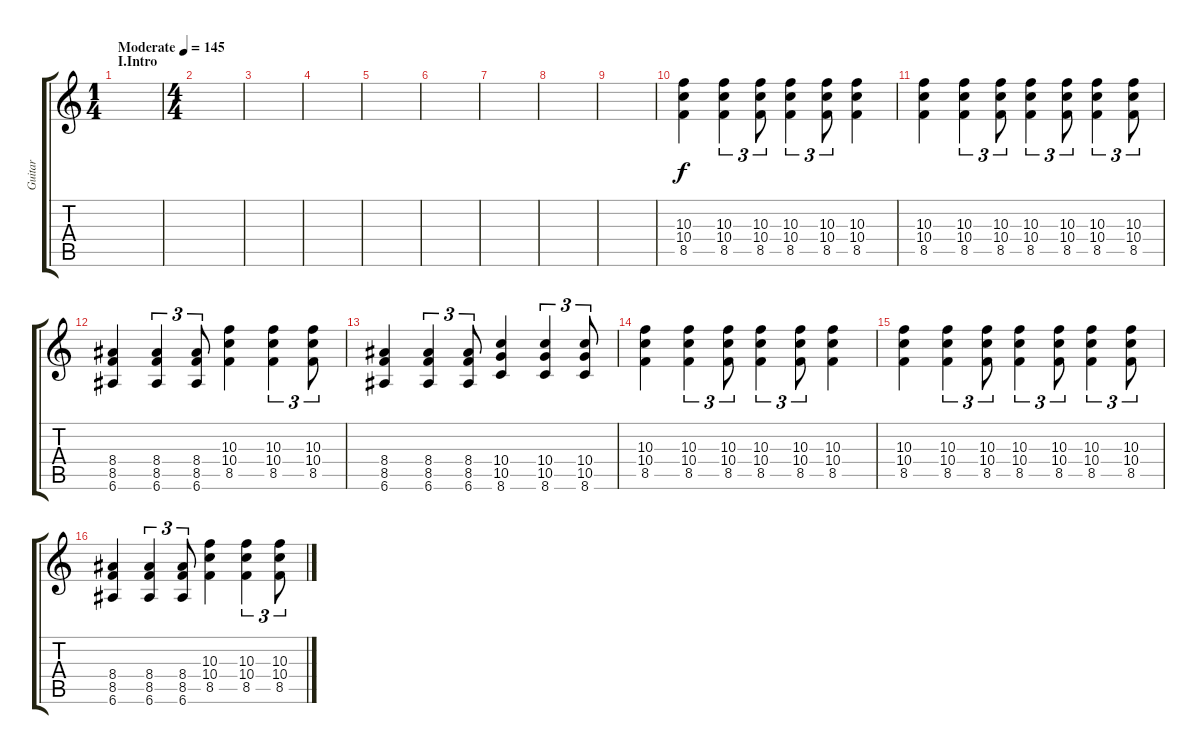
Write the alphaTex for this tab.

\track ("Guitar" "Guitar") {instrument distortionguitar}
\staff {score tabs}
\tuning (E4 B3 G3 D3 A2 E2) {hide}
\ts (1 4)
\section ("" "I.Intro")
\tempo (145 "Moderate")
\clef g2
\ks c
|
\ts (4 4)
|
|
|
|
|
|
|
|
(10.3 10.4 8.5).4 (10.3 10.4 8.5).4{tu (3 2)} (10.3 10.4 8.5).8{tu (3 2)} (10.3 10.4 8.5).4{tu (3 2)} (10.3 10.4 8.5).8{tu (3 2)} (10.3 10.4 8.5).4 |
(10.3 10.4 8.5).4 (10.3 10.4 8.5).4{tu (3 2)} (10.3 10.4 8.5).8{tu (3 2)} (10.3 10.4 8.5).4{tu (3 2)} (10.3 10.4 8.5).8{tu (3 2)} (10.3 10.4 8.5).4{tu (3 2)} (10.3 10.4 8.5).8{tu (3 2)} |
(8.4 8.5 6.6).4 (8.4 8.5 6.6).4{tu (3 2)} (8.4 8.5 6.6).8{tu (3 2)} (10.3 10.4 8.5).4 (10.3 10.4 8.5).4{tu (3 2)} (10.3 10.4 8.5).8{tu (3 2)} |
(8.4 8.5 6.6).4 (8.4 8.5 6.6).4{tu (3 2)} (8.4 8.5 6.6).8{tu (3 2)} (10.4 10.5 8.6).4 (10.4 10.5 8.6).4{tu (3 2)} (10.4 10.5 8.6).8{tu (3 2)} |
(10.3 10.4 8.5).4 (10.3 10.4 8.5).4{tu (3 2)} (10.3 10.4 8.5).8{tu (3 2)} (10.3 10.4 8.5).4{tu (3 2)} (10.3 10.4 8.5).8{tu (3 2)} (10.3 10.4 8.5).4 |
(10.3 10.4 8.5).4 (10.3 10.4 8.5).4{tu (3 2)} (10.3 10.4 8.5).8{tu (3 2)} (10.3 10.4 8.5).4{tu (3 2)} (10.3 10.4 8.5).8{tu (3 2)} (10.3 10.4 8.5).4{tu (3 2)} (10.3 10.4 8.5).8{tu (3 2)} |
(8.4 8.5 6.6).4 (8.4 8.5 6.6).4{tu (3 2)} (8.4 8.5 6.6).8{tu (3 2)} (10.3 10.4 8.5).4 (10.3 10.4 8.5).4{tu (3 2)} (10.3 10.4 8.5).8{tu (3 2)}
